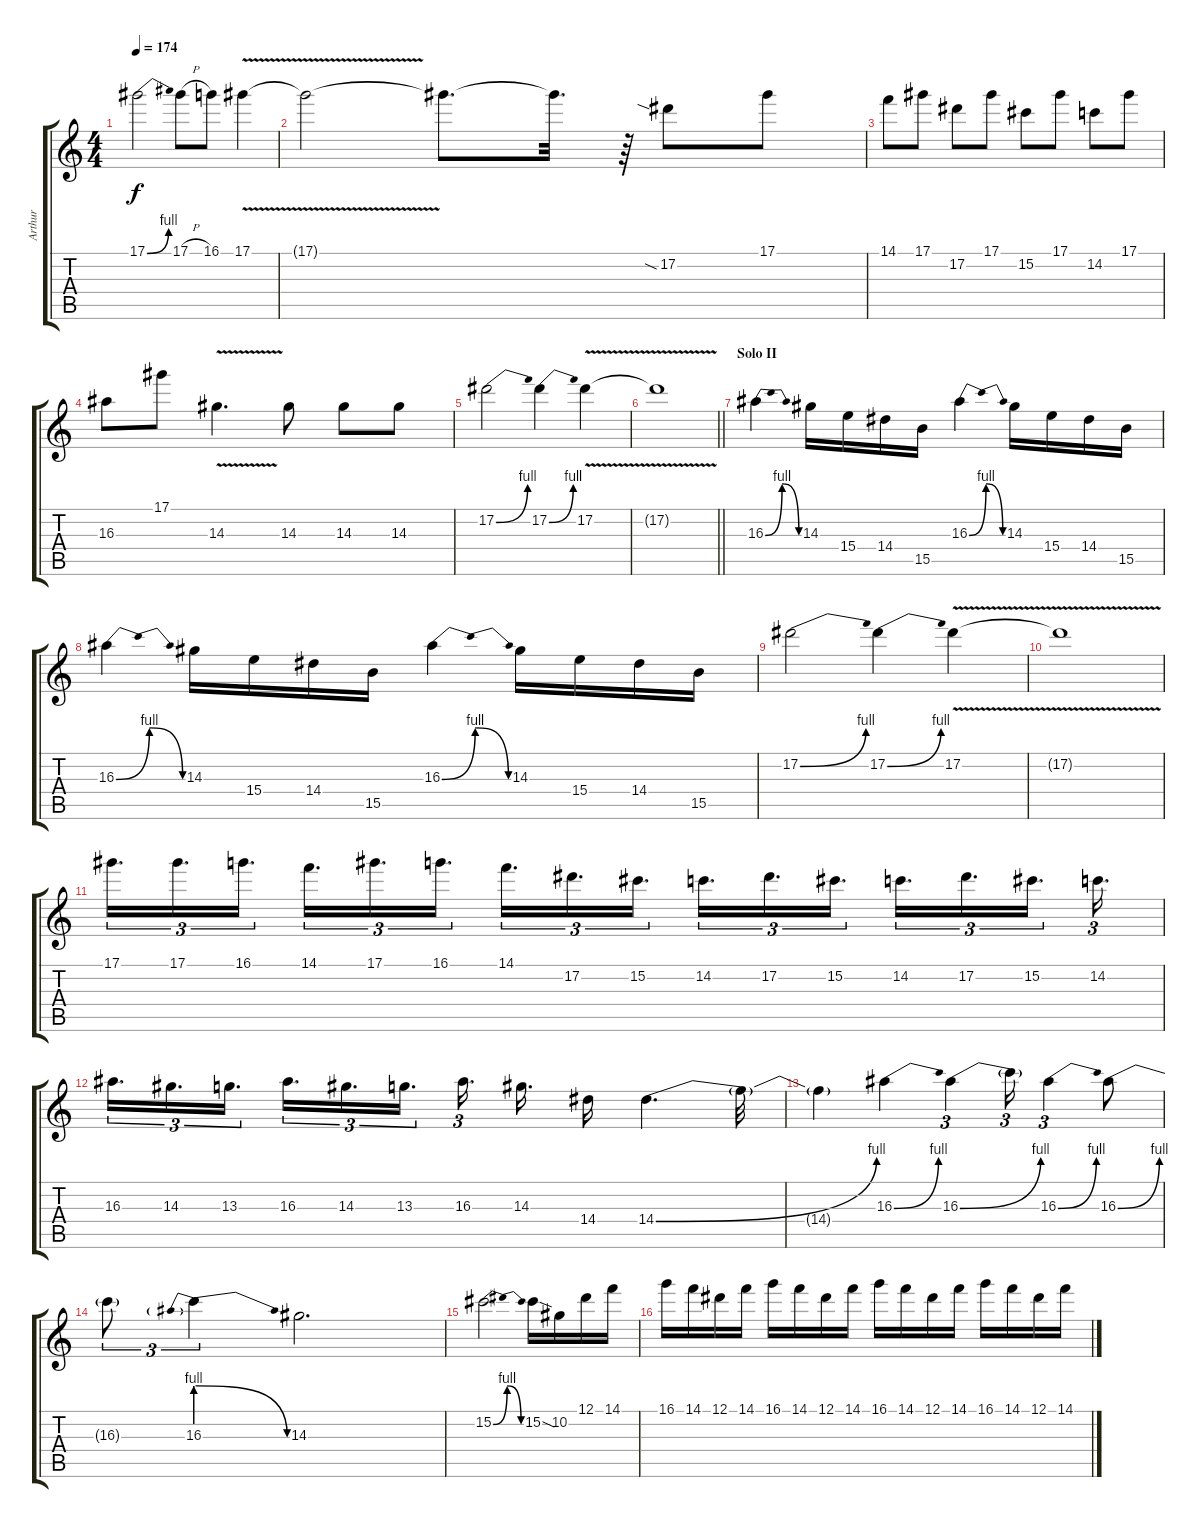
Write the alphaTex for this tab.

\track ("Arthur" "Arthur") {instrument distortionguitar}
\staff {score tabs}
\tuning (Eb4 Bb3 Gb3 Db3 Ab2 Eb2) {hide}
\ts (4 4)
\tempo 174
\clef g2
\ks c
17.1{be (bend 0 0 60 4)}.2{dy f} 17.1{h}.8 16.1.8 17.1{v}.4 |
17.1{t}.2 17.1{t}.8{d} 17.1{t}.32{d} r.64 17.2{sia}.8 17.1.8 |
14.1.8 17.1.8 17.2.8 17.1.8 15.2.8 17.1.8 14.2.8 17.1.8 |
16.3.8 17.1.8 14.3{v}.4{d} 14.3.8 14.3.8 14.3.8 |
17.2{be (bend 0 0 60 4)}.2 17.2{be (bend 0 0 60 4)}.4 17.2{v}.4 |
\barLineRight lightlight
17.2{t}.1 |
\section ("" "Solo II")
16.3{be (bendrelease 0 0 15 4 45 4 60 0)}.4{instrument overdrivenguitar} 14.3.16 15.4.16 14.4.16 15.5.16 16.3{be (bendrelease 0 0 15 4 45 4 60 0)}.4 14.3.16 15.4.16 14.4.16 15.5.16 |
16.3{be (bendrelease 0 0 15 4 45 4 60 0)}.4 14.3.16 15.4.16 14.4.16 15.5.16 16.3{be (bendrelease 0 0 15 4 45 4 60 0)}.4 14.3.16 15.4.16 14.4.16 15.5.16 |
17.2{be (bend 0 0 60 4)}.2 17.2{be (bend 0 0 60 4)}.4 17.2{v}.4 |
17.2{t}.1{instrument distortionguitar} |
17.1.16{d tu (3 2)} 17.1.16{d tu (3 2)} 16.1.16{d tu (3 2)} 14.1.16{d tu (3 2)} 17.1.16{d tu (3 2)} 16.1.16{d tu (3 2)} 14.1.16{d tu (3 2)} 17.2.16{d tu (3 2)} 15.2.16{d tu (3 2)} 14.2.16{d tu (3 2)} 17.2.16{d tu (3 2)} 15.2.16{d tu (3 2)} 14.2.16{d tu (3 2)} 17.2.16{d tu (3 2)} 15.2.16{d tu (3 2)} 14.2.16{d tu (3 2)} |
16.3.16{d tu (3 2)} 14.3.16{d tu (3 2)} 13.3.16{d tu (3 2)} 16.3.16{d tu (3 2)} 14.3.16{d tu (3 2)} 13.3.16{d tu (3 2)} 16.3.16{d tu (3 2) beam splitsecondary} 14.3.16{d} 14.4.16 14.4{be (bend 0 0 60 4)}.4{d} 14.4{t}.32 |
14.4{t}.4 16.3{be (bend 0 0 60 4)}.4 16.3{be (bend 0 0 60 4)}.4{tu (3 2)} 16.3{t}.16{tu (3 2)} 16.3{be (bend 0 0 60 4)}.4{tu (3 2)} 16.3{be (bend 0 0 60 4)}.8 |
16.3{t}.8{tu (3 2)} 16.3{be (prebendrelease 0 4 60 0)}.4{tu (3 2)} 14.3.2{d} |
15.2{be (bendrelease 0 0 15 4 51 4 60 0)}.2{d} 15.2{sod}.16 10.2.16 12.1.16 14.1.16 |
16.1.16 14.1.16 12.1.16 14.1.16 16.1.16 14.1.16 12.1.16 14.1.16 16.1.16 14.1.16 12.1.16 14.1.16 16.1.16 14.1.16 12.1.16 14.1.16
